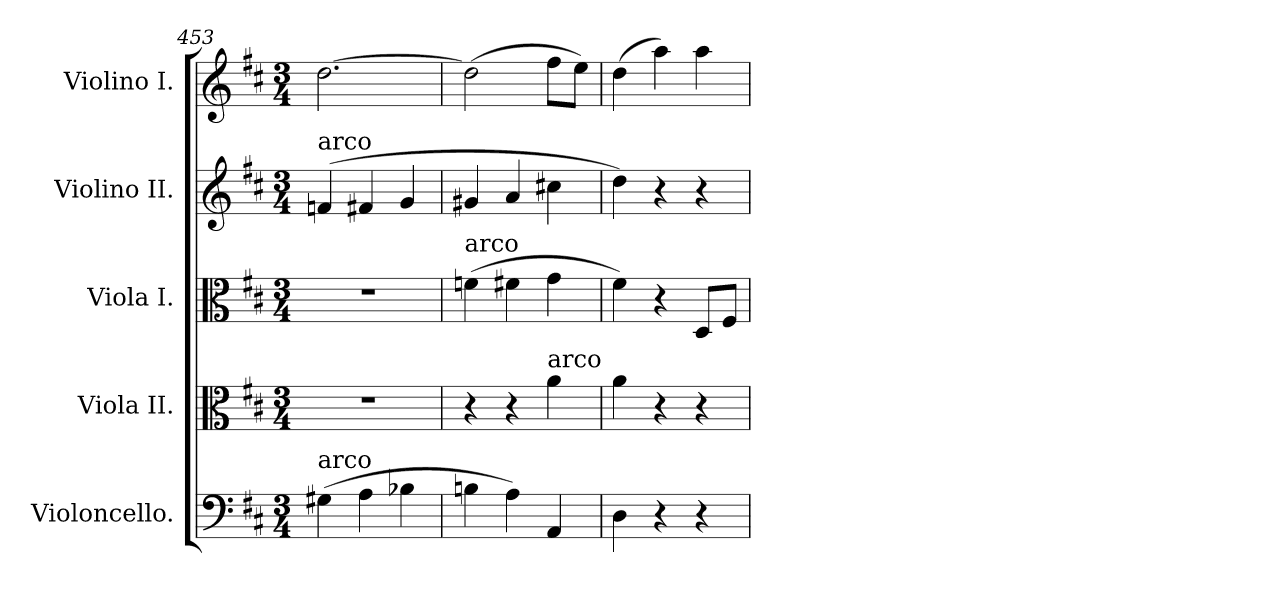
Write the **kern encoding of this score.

**kern	**kern	**kern	**kern	**kern
*part5	*part4	*part3	*part2	*part1
*staff5	*staff4	*staff3	*staff2	*staff1
*I"Violoncello.	*I"Viola II.	*I"Viola I.	*I"Violino II.	*I"Violino I.
*I'Vc	*I'Vla	*I'Vla	*I'Vln	*I'Vln
*clefF4	*clefC3	*clefC3	*clefG2	*clefG2
*k[f#c#]	*k[f#c#]	*k[f#c#]	*k[f#c#]	*k[f#c#]
*M3/4	*M3/4	*M3/4	*M3/4	*M3/4
=453	=453	=453	=453	=453
!	!	!	!LO:TX:a:t=arco	!
!LO:TX:a:t=arco	!	!	!	!
(>4G#X\	2.r	2.r	(>4fn/	[2.dd\
4A\	.	.	4f#X/	.
4B-X\	.	.	4g/	.
=454	=454	=454	=454	=454
!	!	!LO:TX:a:t=arco	!	!
4Bn\	4r	(>4fn\	4g#X/	(>2dd\]
4A\)	4r	4f#X\	4a/	.
!	!LO:TX:a:t=arco	!	!	!
4AA/	4a\	4g\	4cc#X\	8ff#\L
.	.	.	.	8ee\J)
=455	=455	=455	=455	=455
4D\	4a\	4f#\)	4dd\)	(>4dd\
4r	4r	4r	4r	4aa\)
4r	4r	8D/L	4r	4aa\
.	.	8F#/J	.	.
=	=	=	=	=
*-	*-	*-	*-	*-
